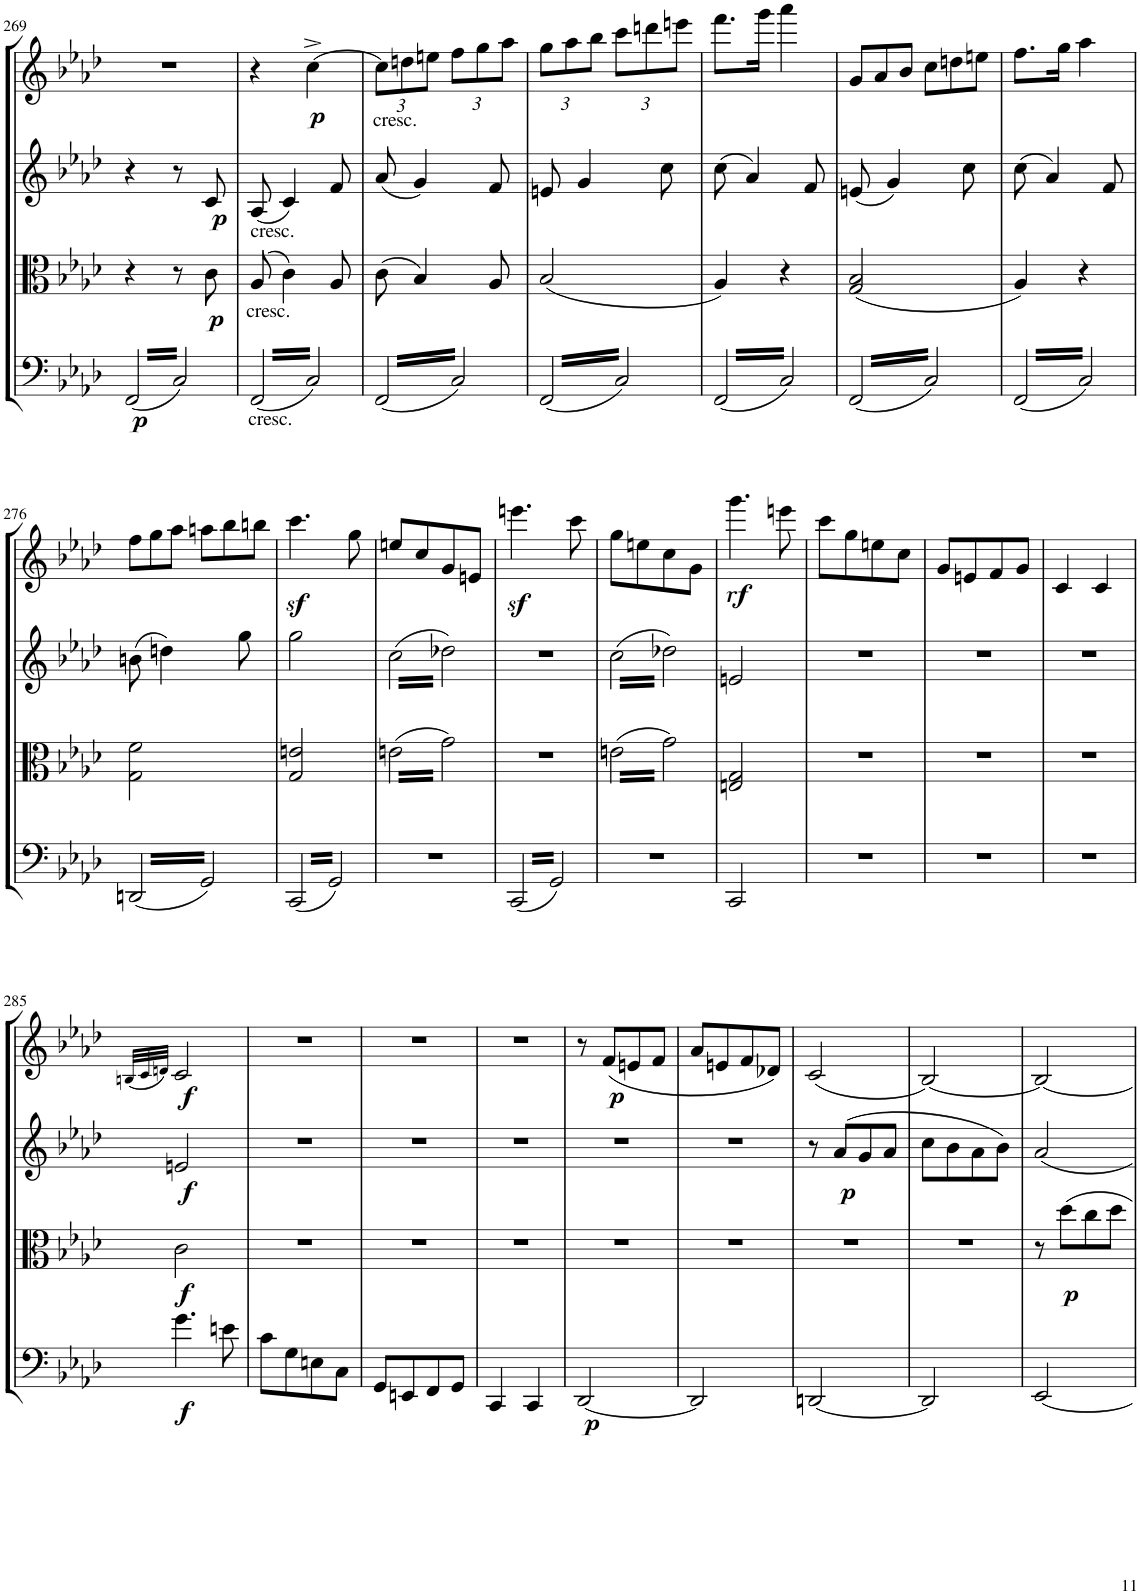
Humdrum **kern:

**kern	**dynam	**kern	**dynam	**kern	**dynam	**kern	**dynam
*part4	*part4	*part3	*part3	*part2	*part2	*part1	*part1
*staff4	*staff4	*staff3	*staff3	*staff2	*staff2	*staff1	*staff1
*I"Violoncello	*	*I"Viola	*	*I"Violino II	*	*I"Violino I	*
*I'Vc	*	*I'Vla	*	*I'Vln	*	*I'Vln	*
!!LO:PB:g=z
*clefF4	*	*clefC3	*	*clefG2	*	*clefG2	*
*k[b-e-a-d-]	*	*k[b-e-a-d-]	*	*k[b-e-a-d-]	*	*k[b-e-a-d-]	*
*M2/4	*	*M2/4	*	*M2/4	*	*M2/4	*
=269	=269	=269	=269	=269	=269	=269	=269
!	!LO:DY:b	!	!	!	!	!	!
*tremolo	*	*	*	*	*	*	*
(32FF/LLL	p	4r	.	4r	.	2r	.
32C/)	.	.	.	.	.	.	.
32FF/	.	.	.	.	.	.	.
32C/)	.	.	.	.	.	.	.
32FF/	.	.	.	.	.	.	.
32C/)	.	.	.	.	.	.	.
32FF/	.	.	.	.	.	.	.
32C/)	.	.	.	.	.	.	.
32FF/	.	8r	.	8r	.	.	.
32C/)	.	.	.	.	.	.	.
32FF/	.	.	.	.	.	.	.
32C/)	.	.	.	.	.	.	.
!	!	!	!LO:DY:b	!	!LO:DY:b	!	!
32FF/	.	8c\	p	8c/	p	.	.
32C/)	.	.	.	.	.	.	.
32FF/	.	.	.	.	.	.	.
32C/)JJJ	.	.	.	.	.	.	.
=270	=270	=270	=270	=270	=270	=270	=270
!	!	!	!	!LO:TX:b:t=cresc.	!	!	!
!	!	!LO:TX:b:t=cresc.	!	!	!	!	!
!LO:TX:b:t=cresc.	!	!	!	!	!	!	!
(32FF/LLL	.	(8A-/	.	(8A-/	.	4r	.
32C/)	.	.	.	.	.	.	.
32FF/	.	.	.	.	.	.	.
32C/)	.	.	.	.	.	.	.
32FF/	.	4c\)	.	4c/)	.	.	.
32C/)	.	.	.	.	.	.	.
32FF/	.	.	.	.	.	.	.
32C/)	.	.	.	.	.	.	.
!	!	!	!	!	!	!	!LO:DY:b
32FF/	.	.	.	.	.	[4cc^\	p
32C/)	.	.	.	.	.	.	.
32FF/	.	.	.	.	.	.	.
32C/)	.	.	.	.	.	.	.
32FF/	.	8A-/	.	8f/	.	.	.
32C/)	.	.	.	.	.	.	.
32FF/	.	.	.	.	.	.	.
32C/)JJJ	.	.	.	.	.	.	.
=271	=271	=271	=271	=271	=271	=271	=271
*	*	*	*	*	*	*Xbrackettup	*
!	!	!	!	!	!	!LO:TX:b:t=cresc.	!
(32FF/LLL	.	(8c\	.	(8a-/	.	12cc\L]	.
32C/)	.	.	.	.	.	.	.
32FF/	.	.	.	.	.	.	.
.	.	.	.	.	.	12ddn\	.
32C/)	.	.	.	.	.	.	.
32FF/	.	4B-/)	.	4g/)	.	.	.
32C/)	.	.	.	.	.	.	.
.	.	.	.	.	.	12een\J	.
32FF/	.	.	.	.	.	.	.
32C/)	.	.	.	.	.	.	.
32FF/	.	.	.	.	.	12ff\L	.
32C/)	.	.	.	.	.	.	.
32FF/	.	.	.	.	.	.	.
.	.	.	.	.	.	12gg\	.
32C/)	.	.	.	.	.	.	.
32FF/	.	8A-/	.	8f/	.	.	.
32C/)	.	.	.	.	.	.	.
.	.	.	.	.	.	12aa-\J	.
32FF/	.	.	.	.	.	.	.
32C/)JJJ	.	.	.	.	.	.	.
=272	=272	=272	=272	=272	=272	=272	=272
(32FF/LLL	.	(2B-/	.	8en/	.	12gg\L	.
32C/)	.	.	.	.	.	.	.
32FF/	.	.	.	.	.	.	.
.	.	.	.	.	.	12aa-\	.
32C/)	.	.	.	.	.	.	.
32FF/	.	.	.	4g/	.	.	.
32C/)	.	.	.	.	.	.	.
.	.	.	.	.	.	12bb-\J	.
32FF/	.	.	.	.	.	.	.
32C/)	.	.	.	.	.	.	.
32FF/	.	.	.	.	.	12ccc\L	.
32C/)	.	.	.	.	.	.	.
32FF/	.	.	.	.	.	.	.
.	.	.	.	.	.	12dddn\	.
32C/)	.	.	.	.	.	.	.
32FF/	.	.	.	8cc\	.	.	.
32C/)	.	.	.	.	.	.	.
.	.	.	.	.	.	12eeen\J	.
32FF/	.	.	.	.	.	.	.
32C/)JJJ	.	.	.	.	.	.	.
=273	=273	=273	=273	=273	=273	=273	=273
(32FF/LLL	.	4A-/)	.	(8cc\	.	8.fff\L	.
32C/)	.	.	.	.	.	.	.
32FF/	.	.	.	.	.	.	.
32C/)	.	.	.	.	.	.	.
32FF/	.	.	.	4a-/)	.	.	.
32C/)	.	.	.	.	.	.	.
32FF/	.	.	.	.	.	16ggg\Jk	.
32C/)	.	.	.	.	.	.	.
32FF/	.	4r	.	.	.	4aaa-\	.
32C/)	.	.	.	.	.	.	.
32FF/	.	.	.	.	.	.	.
32C/)	.	.	.	.	.	.	.
32FF/	.	.	.	8f/	.	.	.
32C/)	.	.	.	.	.	.	.
32FF/	.	.	.	.	.	.	.
32C/)JJJ	.	.	.	.	.	.	.
=274	=274	=274	=274	=274	=274	=274	=274
*	*	*	*	*	*	*Xtuplet	*
(32FF/LLL	.	(2G/ 2B-/	.	(8en/	.	12g/L	.
32C/)	.	.	.	.	.	.	.
32FF/	.	.	.	.	.	.	.
.	.	.	.	.	.	12a-/	.
32C/)	.	.	.	.	.	.	.
32FF/	.	.	.	4g/)	.	.	.
32C/)	.	.	.	.	.	.	.
.	.	.	.	.	.	12b-/J	.
32FF/	.	.	.	.	.	.	.
32C/)	.	.	.	.	.	.	.
32FF/	.	.	.	.	.	12cc\L	.
32C/)	.	.	.	.	.	.	.
32FF/	.	.	.	.	.	.	.
.	.	.	.	.	.	12ddn\	.
32C/)	.	.	.	.	.	.	.
32FF/	.	.	.	8cc\	.	.	.
32C/)	.	.	.	.	.	.	.
.	.	.	.	.	.	12een\J	.
32FF/	.	.	.	.	.	.	.
32C/)JJJ	.	.	.	.	.	.	.
=275	=275	=275	=275	=275	=275	=275	=275
(32FF/LLL	.	4A-/)	.	(8cc\	.	8.ff\L	.
32C/)	.	.	.	.	.	.	.
32FF/	.	.	.	.	.	.	.
32C/)	.	.	.	.	.	.	.
32FF/	.	.	.	4a-/)	.	.	.
32C/)	.	.	.	.	.	.	.
32FF/	.	.	.	.	.	16gg\Jk	.
32C/)	.	.	.	.	.	.	.
32FF/	.	4r	.	.	.	4aa-\	.
32C/)	.	.	.	.	.	.	.
32FF/	.	.	.	.	.	.	.
32C/)	.	.	.	.	.	.	.
32FF/	.	.	.	8f/	.	.	.
32C/)	.	.	.	.	.	.	.
32FF/	.	.	.	.	.	.	.
32C/)JJJ	.	.	.	.	.	.	.
!!LO:LB:g=z
=276	=276	=276	=276	=276	=276	=276	=276
(32DDn/LLL	.	2G\ 2f\	.	(8bn\	.	12ff\L	.
32GG/)	.	.	.	.	.	.	.
32DDn/	.	.	.	.	.	.	.
.	.	.	.	.	.	12gg\	.
32GG/)	.	.	.	.	.	.	.
32DDn/	.	.	.	4ddn\)	.	.	.
32GG/)	.	.	.	.	.	.	.
.	.	.	.	.	.	12aa-\J	.
32DDn/	.	.	.	.	.	.	.
32GG/)	.	.	.	.	.	.	.
32DDn/	.	.	.	.	.	12aan\L	.
32GG/)	.	.	.	.	.	.	.
32DDn/	.	.	.	.	.	.	.
.	.	.	.	.	.	12bb-\	.
32GG/)	.	.	.	.	.	.	.
32DDn/	.	.	.	8gg\	.	.	.
32GG/)	.	.	.	.	.	.	.
.	.	.	.	.	.	12bbn\J	.
32DDn/	.	.	.	.	.	.	.
32GG/)JJJ	.	.	.	.	.	.	.
=277	=277	=277	=277	=277	=277	=277	=277
(32CC/LLL	.	2G/ 2en/	.	2gg\	.	4.cccz<\	.
32GG/)	.	.	.	.	.	.	.
32CC/	.	.	.	.	.	.	.
32GG/)	.	.	.	.	.	.	.
32CC/	.	.	.	.	.	.	.
32GG/)	.	.	.	.	.	.	.
32CC/	.	.	.	.	.	.	.
32GG/)	.	.	.	.	.	.	.
32CC/	.	.	.	.	.	.	.
32GG/)	.	.	.	.	.	.	.
32CC/	.	.	.	.	.	.	.
32GG/)	.	.	.	.	.	.	.
32CC/	.	.	.	.	.	8gg\	.
32GG/)	.	.	.	.	.	.	.
32CC/	.	.	.	.	.	.	.
32GG/)JJJ	.	.	.	.	.	.	.
=278	=278	=278	=278	=278	=278	=278	=278
*	*	*tremolo	*	*	*	*	*
*	*	*	*	*tremolo	*	*	*
2r	.	(32en\LLL	.	(32cc\LLL	.	8een/L	.
.	.	32g\)	.	32dd-X\)	.	.	.
.	.	32en\	.	32cc\	.	.	.
.	.	32g\)	.	32dd-X\)	.	.	.
.	.	32en\	.	32cc\	.	8cc/	.
.	.	32g\)	.	32dd-X\)	.	.	.
.	.	32en\	.	32cc\	.	.	.
.	.	32g\)	.	32dd-X\)	.	.	.
.	.	32en\	.	32cc\	.	8g/	.
.	.	32g\)	.	32dd-X\)	.	.	.
.	.	32en\	.	32cc\	.	.	.
.	.	32g\)	.	32dd-X\)	.	.	.
.	.	32en\	.	32cc\	.	8en/J	.
.	.	32g\)	.	32dd-X\)	.	.	.
.	.	32en\	.	32cc\	.	.	.
.	.	32g\)JJJ	.	32dd-X\)JJJ	.	.	.
=279	=279	=279	=279	=279	=279	=279	=279
(32CC/LLL	.	2r	.	2r	.	4.eeenz<\	.
32GG/)	.	.	.	.	.	.	.
32CC/	.	.	.	.	.	.	.
32GG/)	.	.	.	.	.	.	.
32CC/	.	.	.	.	.	.	.
32GG/)	.	.	.	.	.	.	.
32CC/	.	.	.	.	.	.	.
32GG/)	.	.	.	.	.	.	.
32CC/	.	.	.	.	.	.	.
32GG/)	.	.	.	.	.	.	.
32CC/	.	.	.	.	.	.	.
32GG/)	.	.	.	.	.	.	.
32CC/	.	.	.	.	.	8ccc\	.
32GG/)	.	.	.	.	.	.	.
32CC/	.	.	.	.	.	.	.
32GG/)JJJ	.	.	.	.	.	.	.
*Xtremolo	*	*	*	*	*	*	*
=280	=280	=280	=280	=280	=280	=280	=280
2r	.	(32en\LLL	.	(32cc\LLL	.	8gg\L	.
.	.	32g\)	.	32dd-X\)	.	.	.
.	.	32en\	.	32cc\	.	.	.
.	.	32g\)	.	32dd-X\)	.	.	.
.	.	32en\	.	32cc\	.	8een\	.
.	.	32g\)	.	32dd-X\)	.	.	.
.	.	32en\	.	32cc\	.	.	.
.	.	32g\)	.	32dd-X\)	.	.	.
.	.	32en\	.	32cc\	.	8cc\	.
.	.	32g\)	.	32dd-X\)	.	.	.
.	.	32en\	.	32cc\	.	.	.
.	.	32g\)	.	32dd-X\)	.	.	.
.	.	32en\	.	32cc\	.	8g\J	.
.	.	32g\)	.	32dd-X\)	.	.	.
.	.	32en\	.	32cc\	.	.	.
.	.	32g\)JJJ	.	32dd-X\)JJJ	.	.	.
*	*	*	*	*Xtremolo	*	*	*
*	*	*Xtremolo	*	*	*	*	*
=281	=281	=281	=281	=281	=281	=281	=281
!	!	!	!	!	!	!	!LO:DY:b
2CC/	.	2En/ 2G/	.	2en/	.	4.ggg\	rf
.	.	.	.	.	.	.	.
.	.	.	.	.	.	.	.
.	.	.	.	.	.	.	.
.	.	.	.	.	.	.	.
.	.	.	.	.	.	.	.
.	.	.	.	.	.	.	.
.	.	.	.	.	.	.	.
.	.	.	.	.	.	8eeen\	.
=282	=282	=282	=282	=282	=282	=282	=282
2r	.	2r	.	2r	.	8ccc\L	.
.	.	.	.	.	.	8gg\	.
.	.	.	.	.	.	8een\	.
.	.	.	.	.	.	8cc\J	.
=283	=283	=283	=283	=283	=283	=283	=283
2r	.	2r	.	2r	.	8g/L	.
.	.	.	.	.	.	8en/	.
.	.	.	.	.	.	8f/	.
.	.	.	.	.	.	8g/J	.
=284	=284	=284	=284	=284	=284	=284	=284
2r	.	2r	.	2r	.	4c/	.
.	.	.	.	.	.	4c/	.
!!LO:LB:g=z
=285	=285	=285	=285	=285	=285	=285	=285
.	.	.	.	.	.	(32qBn/LLL	.
.	.	.	.	.	.	32qc/	.
.	.	.	.	.	.	32qdn/JJJ)	.
!	!LO:DY:b	!	!LO:DY:b	!	!LO:DY:b	!	!LO:DY:b
4.g\	f	2c\	f	2en/	f	2c/	f
8en\	.	.	.	.	.	.	.
=286	=286	=286	=286	=286	=286	=286	=286
8c\L	.	2r	.	2r	.	2r	.
8G\	.	.	.	.	.	.	.
8En\	.	.	.	.	.	.	.
8C\J	.	.	.	.	.	.	.
=287	=287	=287	=287	=287	=287	=287	=287
8GG/L	.	2r	.	2r	.	2r	.
8EEn/	.	.	.	.	.	.	.
8FF/	.	.	.	.	.	.	.
8GG/J	.	.	.	.	.	.	.
=288	=288	=288	=288	=288	=288	=288	=288
4CC/	.	2r	.	2r	.	2r	.
4CC/	.	.	.	.	.	.	.
=289	=289	=289	=289	=289	=289	=289	=289
!	!LO:DY:b	!	!	!	!	!	!
[2DD-/	p	2r	.	2r	.	8r	.
!	!	!	!	!	!	!	!LO:DY:b
.	.	.	.	.	.	(8f/L	p
.	.	.	.	.	.	8en/	.
.	.	.	.	.	.	8f/J	.
=290	=290	=290	=290	=290	=290	=290	=290
2DD-/]	.	2r	.	2r	.	8a-/L	.
.	.	.	.	.	.	8en/	.
.	.	.	.	.	.	8f/	.
.	.	.	.	.	.	8d-X/J)	.
=291	=291	=291	=291	=291	=291	=291	=291
[2DDn/	.	2r	.	8r	.	(2c/	.
!	!	!	!	!	!LO:DY:b	!	!
.	.	.	.	(8a-/L	p	.	.
.	.	.	.	8g/	.	.	.
.	.	.	.	8a-/J	.	.	.
=292	=292	=292	=292	=292	=292	=292	=292
2DD/]	.	2r	.	8cc\L	.	[2B-/)	.
.	.	.	.	8b-\	.	.	.
.	.	.	.	8a-\	.	.	.
.	.	.	.	8b-\J)	.	.	.
=293	=293	=293	=293	=293	=293	=293	=293
[2EE-/	.	8r	.	2a-/	.	2B-/_	.
!	!	!	!LO:DY:b	!	!	!	!
.	.	8dd-\L	p	.	.	.	.
.	.	8cc\	.	.	.	.	.
.	.	8dd-\J	.	.	.	.	.
=	=	=	=	=	=	=	=
*-	*-	*-	*-	*-	*-	*-	*-
